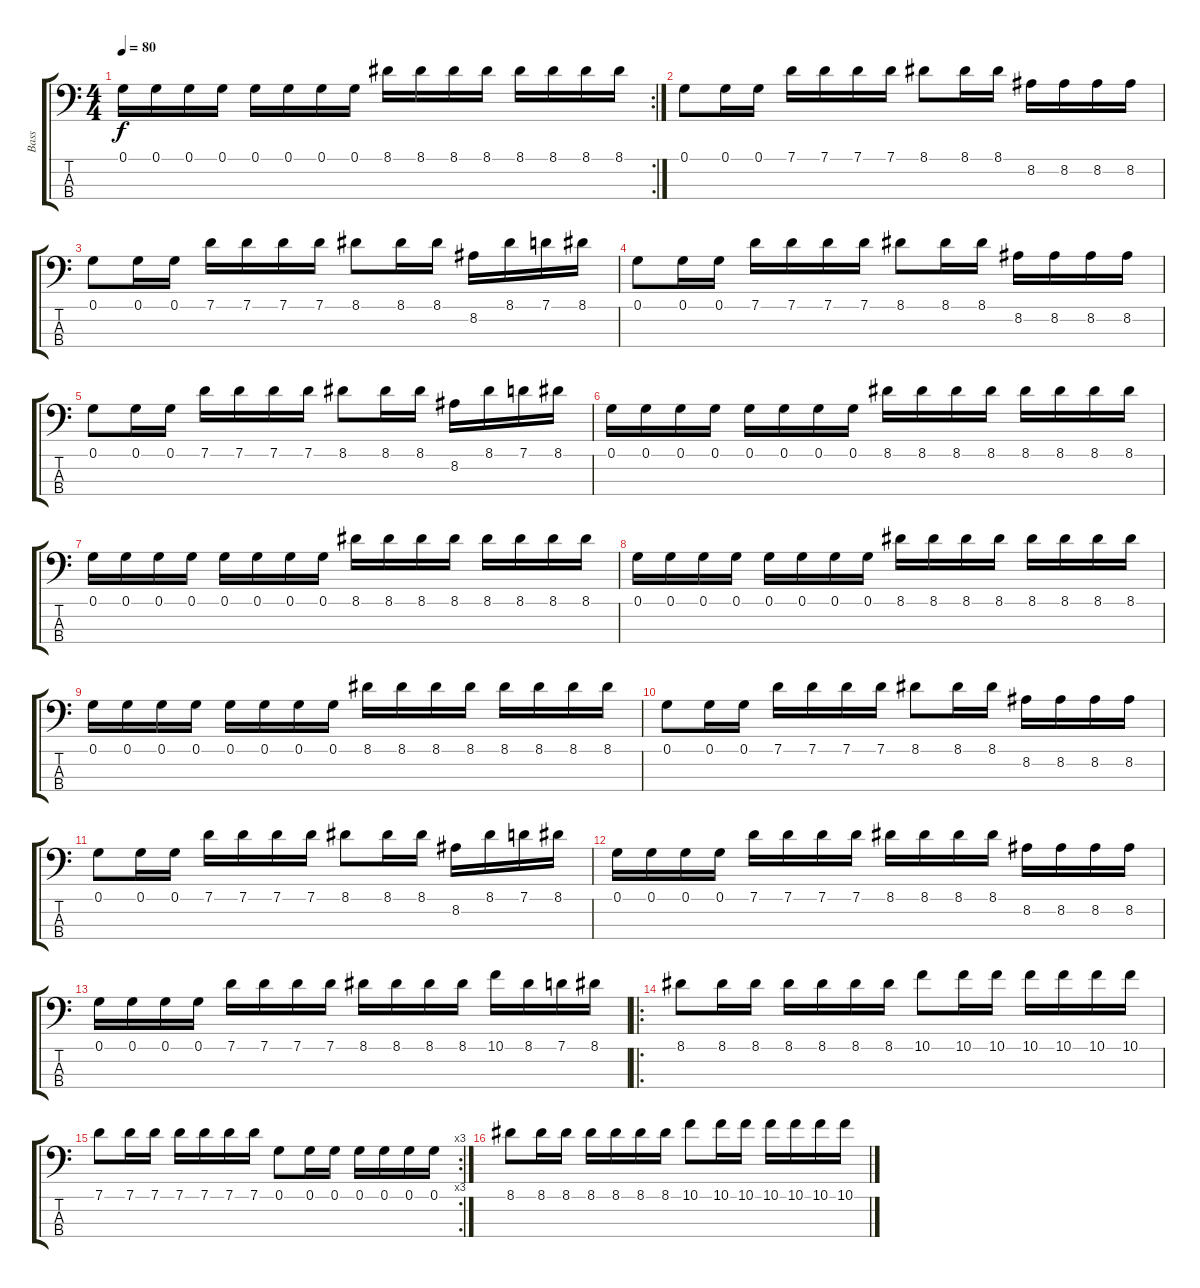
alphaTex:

\track ("Bass" "Bass") {instrument electricbassfinger}
\staff {score tabs}
\tuning (G2 D2 A1 E1) {hide}
\rc 2
\ts (4 4)
\tempo 80
\clef f4
\ks c
0.1.16{dy f} 0.1.16 0.1.16 0.1.16 0.1.16 0.1.16 0.1.16 0.1.16 8.1.16 8.1.16 8.1.16 8.1.16 8.1.16 8.1.16 8.1.16 8.1.16 |
0.1.8 0.1.16 0.1.16 7.1.16 7.1.16 7.1.16 7.1.16 8.1.8 8.1.16 8.1.16 8.2.16 8.2.16 8.2.16 8.2.16 |
0.1.8 0.1.16 0.1.16 7.1.16 7.1.16 7.1.16 7.1.16 8.1.8 8.1.16 8.1.16 8.2.16 8.1.16 7.1.16 8.1.16 |
0.1.8 0.1.16 0.1.16 7.1.16 7.1.16 7.1.16 7.1.16 8.1.8 8.1.16 8.1.16 8.2.16 8.2.16 8.2.16 8.2.16 |
0.1.8 0.1.16 0.1.16 7.1.16 7.1.16 7.1.16 7.1.16 8.1.8 8.1.16 8.1.16 8.2.16 8.1.16 7.1.16 8.1.16 |
0.1.16 0.1.16 0.1.16 0.1.16 0.1.16 0.1.16 0.1.16 0.1.16 8.1.16 8.1.16 8.1.16 8.1.16 8.1.16 8.1.16 8.1.16 8.1.16 |
0.1.16 0.1.16 0.1.16 0.1.16 0.1.16 0.1.16 0.1.16 0.1.16 8.1.16 8.1.16 8.1.16 8.1.16 8.1.16 8.1.16 8.1.16 8.1.16 |
0.1.16 0.1.16 0.1.16 0.1.16 0.1.16 0.1.16 0.1.16 0.1.16 8.1.16 8.1.16 8.1.16 8.1.16 8.1.16 8.1.16 8.1.16 8.1.16 |
0.1.16 0.1.16 0.1.16 0.1.16 0.1.16 0.1.16 0.1.16 0.1.16 8.1.16 8.1.16 8.1.16 8.1.16 8.1.16 8.1.16 8.1.16 8.1.16 |
0.1.8 0.1.16 0.1.16 7.1.16 7.1.16 7.1.16 7.1.16 8.1.8 8.1.16 8.1.16 8.2.16 8.2.16 8.2.16 8.2.16 |
0.1.8 0.1.16 0.1.16 7.1.16 7.1.16 7.1.16 7.1.16 8.1.8 8.1.16 8.1.16 8.2.16 8.1.16 7.1.16 8.1.16 |
0.1.16 0.1.16 0.1.16 0.1.16 7.1.16 7.1.16 7.1.16 7.1.16 8.1.16 8.1.16 8.1.16 8.1.16 8.2.16 8.2.16 8.2.16 8.2.16 |
0.1.16 0.1.16 0.1.16 0.1.16 7.1.16 7.1.16 7.1.16 7.1.16 8.1.16 8.1.16 8.1.16 8.1.16 10.1.16 8.1.16 7.1.16 8.1.16 |
\ro
8.1.8 8.1.16 8.1.16 8.1.16 8.1.16 8.1.16 8.1.16 10.1.8 10.1.16 10.1.16 10.1.16 10.1.16 10.1.16 10.1.16 |
\rc 3
7.1.8 7.1.16 7.1.16 7.1.16 7.1.16 7.1.16 7.1.16 0.1.8 0.1.16 0.1.16 0.1.16 0.1.16 0.1.16 0.1.16 |
8.1.8 8.1.16 8.1.16 8.1.16 8.1.16 8.1.16 8.1.16 10.1.8 10.1.16 10.1.16 10.1.16 10.1.16 10.1.16 10.1.16
